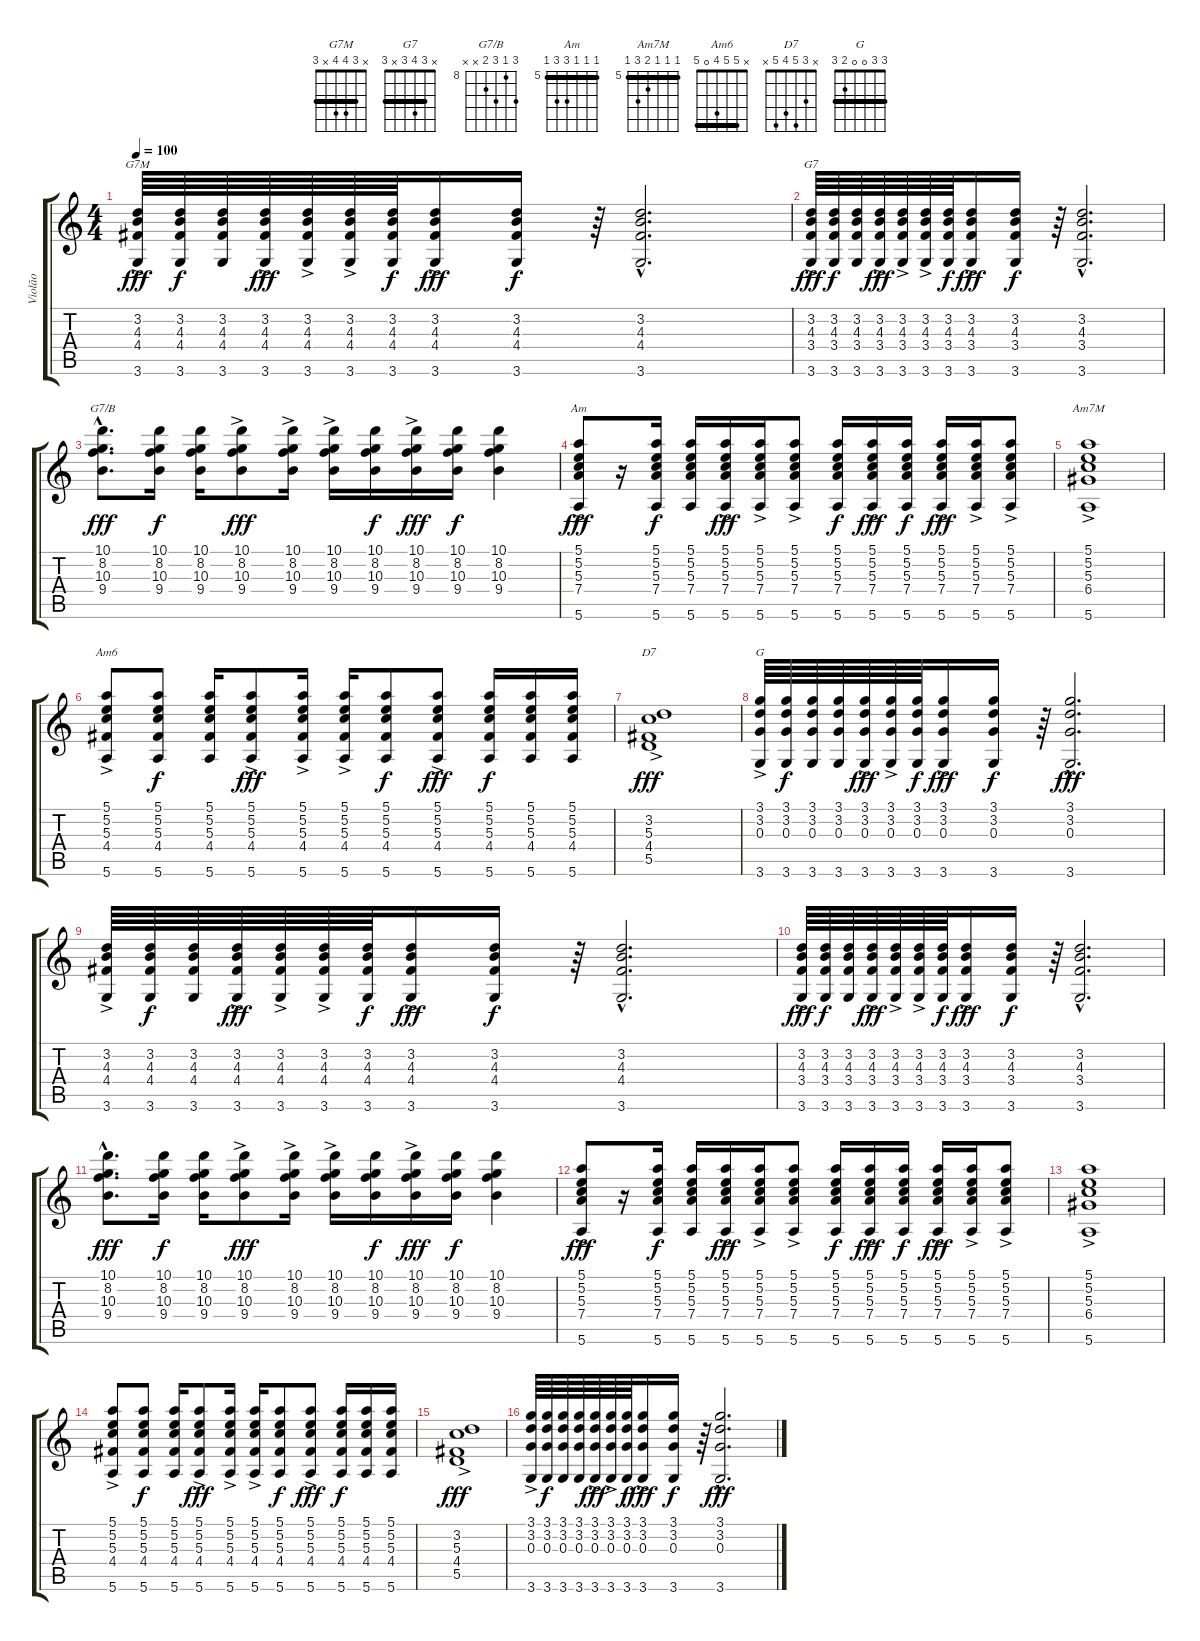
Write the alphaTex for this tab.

\track ("Violão" "Violão") {instrument acousticguitarnylon}
\staff {score tabs}
\tuning (E4 B3 G3 D3 A2 E2) {hide}
\chord ("G7M" x 3 4 4 x 3) {barre 3}
\chord ("G7" x 3 4 3 x 3) {barre 3}
\chord ("G7/B" 10 8 10 9 x x) {firstfret 8}
\chord ("Am" 5 5 5 7 7 5) {firstfret 5 barre 5}
\chord ("Am7M" 5 5 5 6 7 5) {firstfret 5 barre 5}
\chord ("Am6" x 5 5 4 0 5) {barre 5}
\chord ("D7" x 3 5 4 5 x)
\chord ("G" 3 3 0 0 2 3) {barre 3}
\ts (4 4)
\tempo 100
\clef g2
\ks c
(3.2{ac} 4.3 4.4 3.6).64{ch "G7M" dy fff} (3.2 4.3 4.4 3.6).64{dy f} (3.2 4.3 4.4 3.6).64 (3.2{ac} 4.3 4.4 3.6).64{dy fff} (3.2{ac} 4.3 4.4 3.6).64 (3.2{ac} 4.3 4.4 3.6).64 (3.2 4.3 4.4 3.6).64{dy f} (3.2{ac} 4.3 4.4 3.6).16{dy fff} (3.2 4.3 4.4 3.6).16{dy f} r.64 (3.2{hac} 4.3{hac} 4.4{hac} 3.6{hac}).2{d} |
(3.2{ac} 4.3 3.4 3.6).64{ch "G7" dy fff} (3.2 4.3 3.4 3.6).64{dy f} (3.2 4.3 3.4 3.6).64 (3.2{ac} 4.3 3.4 3.6).64{dy fff} (3.2{ac} 4.3 3.4 3.6).64 (3.2{ac} 4.3 3.4 3.6).64 (3.2 4.3 3.4 3.6).64{dy f} (3.2{ac} 4.3 3.4 3.6).16{dy fff} (3.2 4.3 3.4 3.6).16{dy f} r.64 (3.2{hac} 4.3{hac} 3.4{hac} 3.6{hac}).2{d} |
(10.1{hac} 8.2{hac} 10.3{hac} 9.4{hac}).8{d ch "G7/B" dy fff} (10.1 8.2 10.3 9.4).16{dy f} (10.1 8.2 10.3 9.4).16 (10.1{ac} 8.2 10.3 9.4).8{dy fff} (10.1{ac} 8.2 10.3 9.4).16 (10.1{ac} 8.2 10.3 9.4).16 (10.1 8.2 10.3 9.4).16{dy f} (10.1{ac} 8.2 10.3 9.4).16{dy fff} (10.1 8.2 10.3 9.4).16{dy f} (10.1 8.2 10.3 9.4).4 |
\ks aminor
(5.1 5.2{ac} 5.3 7.4 5.6).8{ch "Am" dy fff} r.16 (5.1 5.2 5.3 7.4 5.6).16{dy f} (5.1 5.2 5.3 7.4 5.6).16 (5.1 5.2{ac} 5.3 7.4 5.6).16{dy fff} (5.1 5.2{ac} 5.3 7.4 5.6).16 (5.1 5.2 5.3{ac} 7.4{ac} 5.6{ac}).8 (5.1 5.2 5.3 7.4 5.6).16{dy f} (5.1 5.2{ac} 5.3 7.4 5.6).16{dy fff} (5.1 5.2 5.3 7.4 5.6).16{dy f} (5.1{ac} 5.2 5.3 7.4 5.6).16{dy fff} (5.1{ac} 5.2 5.3 7.4 5.6).16 (5.1 5.2{ac} 5.3 7.4 5.6).8 |
\ks c
(5.1 5.2{ac} 5.3 6.4 5.6).1{ch "Am7M"} |
(5.1 5.2{ac} 5.3 4.4 5.6).8{ch "Am6"} (5.1 5.2 5.3 4.4 5.6).8{dy f} (5.1 5.2 5.3 4.4 5.6).16 (5.1 5.2{ac} 5.3 4.4 5.6).8{dy fff} (5.1 5.2{ac} 5.3 4.4 5.6).16 (5.1 5.2{ac} 5.3 4.4 5.6).16 (5.1 5.2 5.3 4.4 5.6).8{dy f} (5.1 5.2{ac} 5.3 4.4 5.6).8{dy fff} (5.1 5.2 5.3 4.4 5.6).16{dy f} (5.1 5.2 5.3 4.4 5.6).16 (5.1 5.2 5.3 4.4 5.6).16 |
(3.2{ac} 5.3 4.4 5.5).1{ch "D7" dy fff} |
(3.1{ac} 3.2 0.3 3.6).64{ch "G"} (3.1 3.2 0.3 3.6).64{dy f} (3.1 3.2 0.3 3.6).64 (3.1 3.2 0.3 3.6).64 (3.1{ac} 3.2 0.3 3.6).64{dy fff} (3.1{ac} 3.2 0.3 3.6).64 (3.1 3.2 0.3 3.6).64{dy f} (3.1{ac} 3.2 0.3 3.6).16{dy fff} (3.1 3.2 0.3 3.6).16{dy f} r.64 (3.1{hac} 3.2{hac} 0.3{hac} 3.6{hac}).2{d dy fff} |
(3.2{ac} 4.3 4.4 3.6).64 (3.2 4.3 4.4 3.6).64{dy f} (3.2 4.3 4.4 3.6).64 (3.2{ac} 4.3 4.4 3.6).64{dy fff} (3.2{ac} 4.3 4.4 3.6).64 (3.2{ac} 4.3 4.4 3.6).64 (3.2 4.3 4.4 3.6).64{dy f} (3.2{ac} 4.3 4.4 3.6).16{dy fff} (3.2 4.3 4.4 3.6).16{dy f} r.64 (3.2{hac} 4.3{hac} 4.4{hac} 3.6{hac}).2{d} |
(3.2{ac} 4.3 3.4 3.6).64{dy fff} (3.2 4.3 3.4 3.6).64{dy f} (3.2 4.3 3.4 3.6).64 (3.2{ac} 4.3 3.4 3.6).64{dy fff} (3.2{ac} 4.3 3.4 3.6).64 (3.2{ac} 4.3 3.4 3.6).64 (3.2 4.3 3.4 3.6).64{dy f} (3.2{ac} 4.3 3.4 3.6).16{dy fff} (3.2 4.3 3.4 3.6).16{dy f} r.64 (3.2{hac} 4.3{hac} 3.4{hac} 3.6{hac}).2{d} |
(10.1{hac} 8.2{hac} 10.3{hac} 9.4{hac}).8{d dy fff} (10.1 8.2 10.3 9.4).16{dy f} (10.1 8.2 10.3 9.4).16 (10.1{ac} 8.2 10.3 9.4).8{dy fff} (10.1{ac} 8.2 10.3 9.4).16 (10.1{ac} 8.2 10.3 9.4).16 (10.1 8.2 10.3 9.4).16{dy f} (10.1{ac} 8.2 10.3 9.4).16{dy fff} (10.1 8.2 10.3 9.4).16{dy f} (10.1 8.2 10.3 9.4).4 |
\ks aminor
(5.1 5.2{ac} 5.3 7.4 5.6).8{dy fff} r.16 (5.1 5.2 5.3 7.4 5.6).16{dy f} (5.1 5.2 5.3 7.4 5.6).16 (5.1 5.2{ac} 5.3 7.4 5.6).16{dy fff} (5.1 5.2{ac} 5.3 7.4 5.6).16 (5.1 5.2 5.3{ac} 7.4{ac} 5.6{ac}).8 (5.1 5.2 5.3 7.4 5.6).16{dy f} (5.1 5.2{ac} 5.3 7.4 5.6).16{dy fff} (5.1 5.2 5.3 7.4 5.6).16{dy f} (5.1{ac} 5.2 5.3 7.4 5.6).16{dy fff} (5.1{ac} 5.2 5.3 7.4 5.6).16 (5.1 5.2{ac} 5.3 7.4 5.6).8 |
\ks c
(5.1 5.2{ac} 5.3 6.4 5.6).1 |
(5.1 5.2{ac} 5.3 4.4 5.6).8 (5.1 5.2 5.3 4.4 5.6).8{dy f} (5.1 5.2 5.3 4.4 5.6).16 (5.1 5.2{ac} 5.3 4.4 5.6).8{dy fff} (5.1 5.2{ac} 5.3 4.4 5.6).16 (5.1 5.2{ac} 5.3 4.4 5.6).16 (5.1 5.2 5.3 4.4 5.6).8{dy f} (5.1 5.2{ac} 5.3 4.4 5.6).8{dy fff} (5.1 5.2 5.3 4.4 5.6).16{dy f} (5.1 5.2 5.3 4.4 5.6).16 (5.1 5.2 5.3 4.4 5.6).16 |
(3.2{ac} 5.3 4.4 5.5).1{dy fff} |
(3.1{ac} 3.2 0.3 3.6).64 (3.1 3.2 0.3 3.6).64{dy f} (3.1 3.2 0.3 3.6).64 (3.1 3.2 0.3 3.6).64 (3.1{ac} 3.2 0.3 3.6).64{dy fff} (3.1{ac} 3.2 0.3 3.6).64 (3.1 3.2 0.3 3.6).64{dy f} (3.1{ac} 3.2 0.3 3.6).16{dy fff} (3.1 3.2 0.3 3.6).16{dy f} r.64 (3.1{hac} 3.2{hac} 0.3{hac} 3.6{hac}).2{d dy fff}
